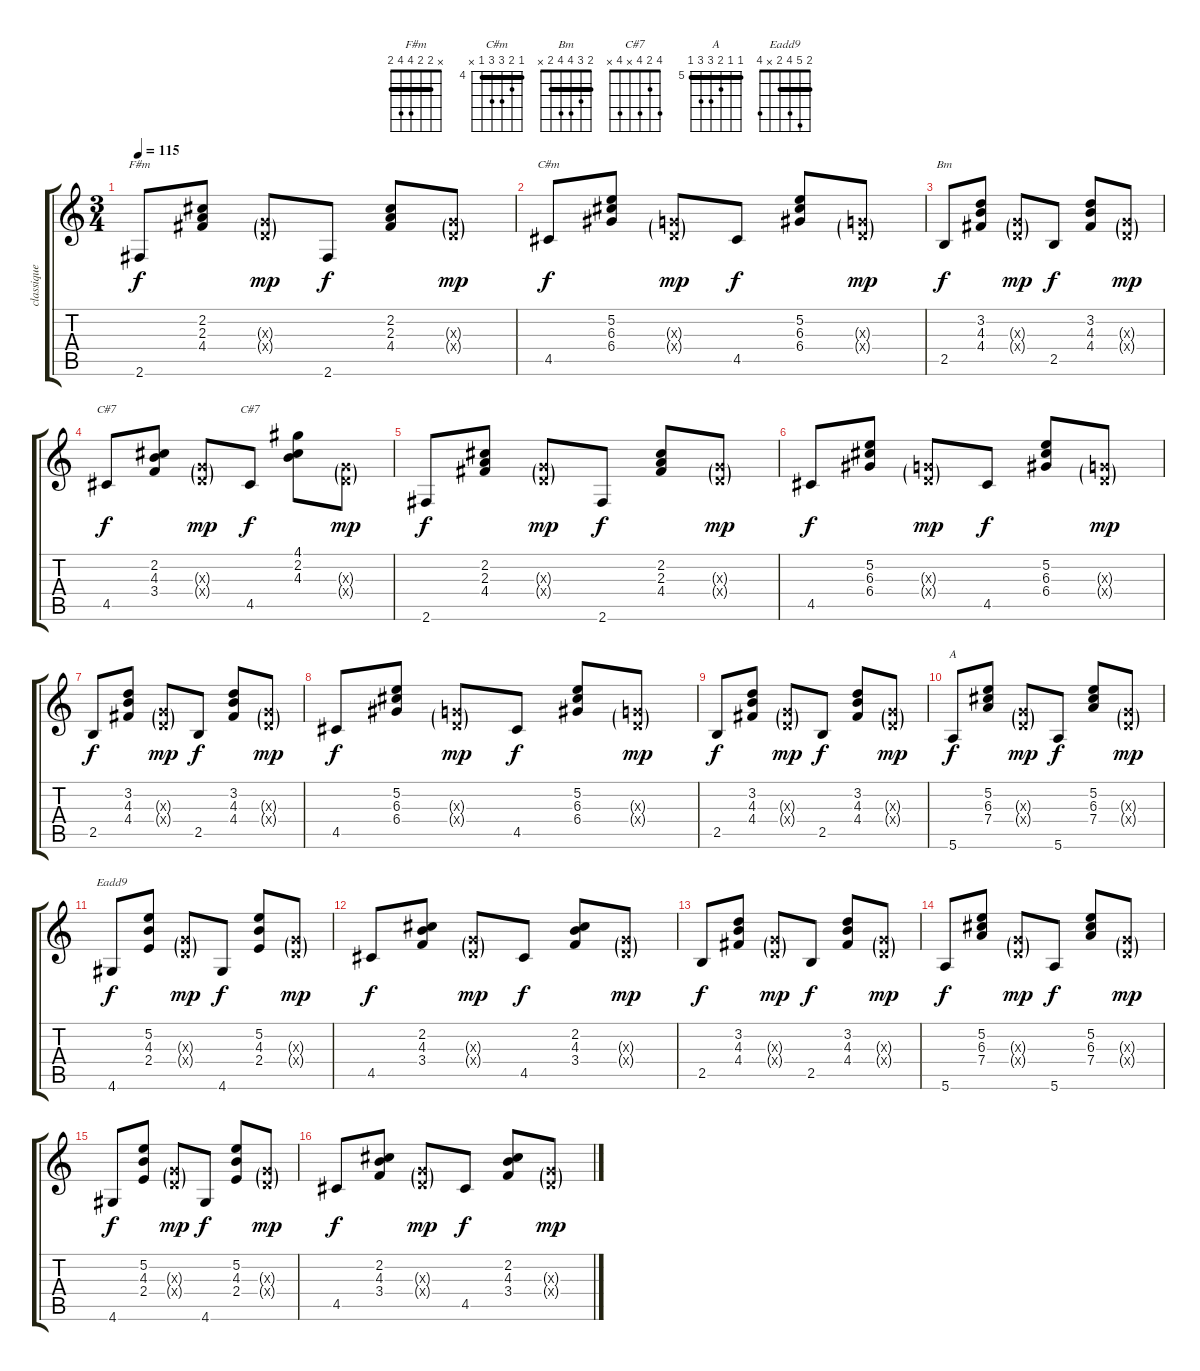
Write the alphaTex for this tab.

\track ("classique" "classique") {instrument acousticguitarnylon}
\staff {score tabs}
\tuning (E4 B3 G3 D3 A2 E2) {hide}
\chord ("F#m" x 2 2 4 4 2) {barre 2}
\chord ("C#m" 4 5 6 6 4 x) {firstfret 4 barre 4}
\chord ("Bm" 2 3 4 4 2 x) {barre 2}
\chord ("C#7" x 2 4 3 4 x)
\chord ("C#7" 4 2 4 x 4 x)
\chord ("A" 5 5 6 7 7 5) {firstfret 5 barre 5}
\chord ("Eadd9" 2 5 4 2 x 4) {barre 2}
\ts (3 4)
\tempo 115
\clef g2
\ks c
2.6.8{ch "F#m" dy f} (2.2 2.3 4.4).8 (0.3{g x} 0.4{g x}).8{dy mp} 2.6.8{dy f} (2.2 2.3 4.4).8 (0.3{g x} 0.4{g x}).8{dy mp} |
4.5.8{ch "C#m" dy f} (5.2 6.3 6.4).8 (0.3{g x} 0.4{g x}).8{dy mp} 4.5.8{dy f} (5.2 6.3 6.4).8 (0.3{g x} 0.4{g x}).8{dy mp} |
2.5.8{ch "Bm" dy f} (3.2 4.3 4.4).8 (0.3{g x} 0.4{g x}).8{dy mp} 2.5.8{dy f} (3.2 4.3 4.4).8 (0.3{g x} 0.4{g x}).8{dy mp} |
4.5.8{ch "C#7" dy f} (2.2 4.3 3.4).8 (0.3{g x} 0.4{g x}).8{dy mp} 4.5.8{ch "C#7" dy f} (4.1 2.2 4.3).8 (0.3{g x} 0.4{g x}).8{dy mp} |
2.6.8{dy f} (2.2 2.3 4.4).8 (0.3{g x} 0.4{g x}).8{dy mp} 2.6.8{dy f} (2.2 2.3 4.4).8 (0.3{g x} 0.4{g x}).8{dy mp} |
4.5.8{dy f} (5.2 6.3 6.4).8 (0.3{g x} 0.4{g x}).8{dy mp} 4.5.8{dy f} (5.2 6.3 6.4).8 (0.3{g x} 0.4{g x}).8{dy mp} |
2.5.8{dy f} (3.2 4.3 4.4).8 (0.3{g x} 0.4{g x}).8{dy mp} 2.5.8{dy f} (3.2 4.3 4.4).8 (0.3{g x} 0.4{g x}).8{dy mp} |
4.5.8{dy f} (5.2 6.3 6.4).8 (0.3{g x} 0.4{g x}).8{dy mp} 4.5.8{dy f} (5.2 6.3 6.4).8 (0.3{g x} 0.4{g x}).8{dy mp} |
2.5.8{dy f} (3.2 4.3 4.4).8 (0.3{g x} 0.4{g x}).8{dy mp} 2.5.8{dy f} (3.2 4.3 4.4).8 (0.3{g x} 0.4{g x}).8{dy mp} |
5.6.8{ch "A" dy f} (5.2 6.3 7.4).8 (0.3{g x} 0.4{g x}).8{dy mp} 5.6.8{dy f} (5.2 6.3 7.4).8 (0.3{g x} 0.4{g x}).8{dy mp} |
4.6.8{ch "Eadd9" dy f} (5.2 4.3 2.4).8 (0.3{g x} 0.4{g x}).8{dy mp} 4.6.8{dy f} (5.2 4.3 2.4).8 (0.3{g x} 0.4{g x}).8{dy mp} |
4.5.8{dy f} (2.2 4.3 3.4).8 (0.3{g x} 0.4{g x}).8{dy mp} 4.5.8{dy f} (2.2 4.3 3.4).8 (0.3{g x} 0.4{g x}).8{dy mp} |
2.5.8{dy f} (3.2 4.3 4.4).8 (0.3{g x} 0.4{g x}).8{dy mp} 2.5.8{dy f} (3.2 4.3 4.4).8 (0.3{g x} 0.4{g x}).8{dy mp} |
5.6.8{dy f} (5.2 6.3 7.4).8 (0.3{g x} 0.4{g x}).8{dy mp} 5.6.8{dy f} (5.2 6.3 7.4).8 (0.3{g x} 0.4{g x}).8{dy mp} |
4.6.8{dy f} (5.2 4.3 2.4).8 (0.3{g x} 0.4{g x}).8{dy mp} 4.6.8{dy f} (5.2 4.3 2.4).8 (0.3{g x} 0.4{g x}).8{dy mp} |
4.5.8{dy f} (2.2 4.3 3.4).8 (0.3{g x} 0.4{g x}).8{dy mp} 4.5.8{dy f} (2.2 4.3 3.4).8 (0.3{g x} 0.4{g x}).8{dy mp}
